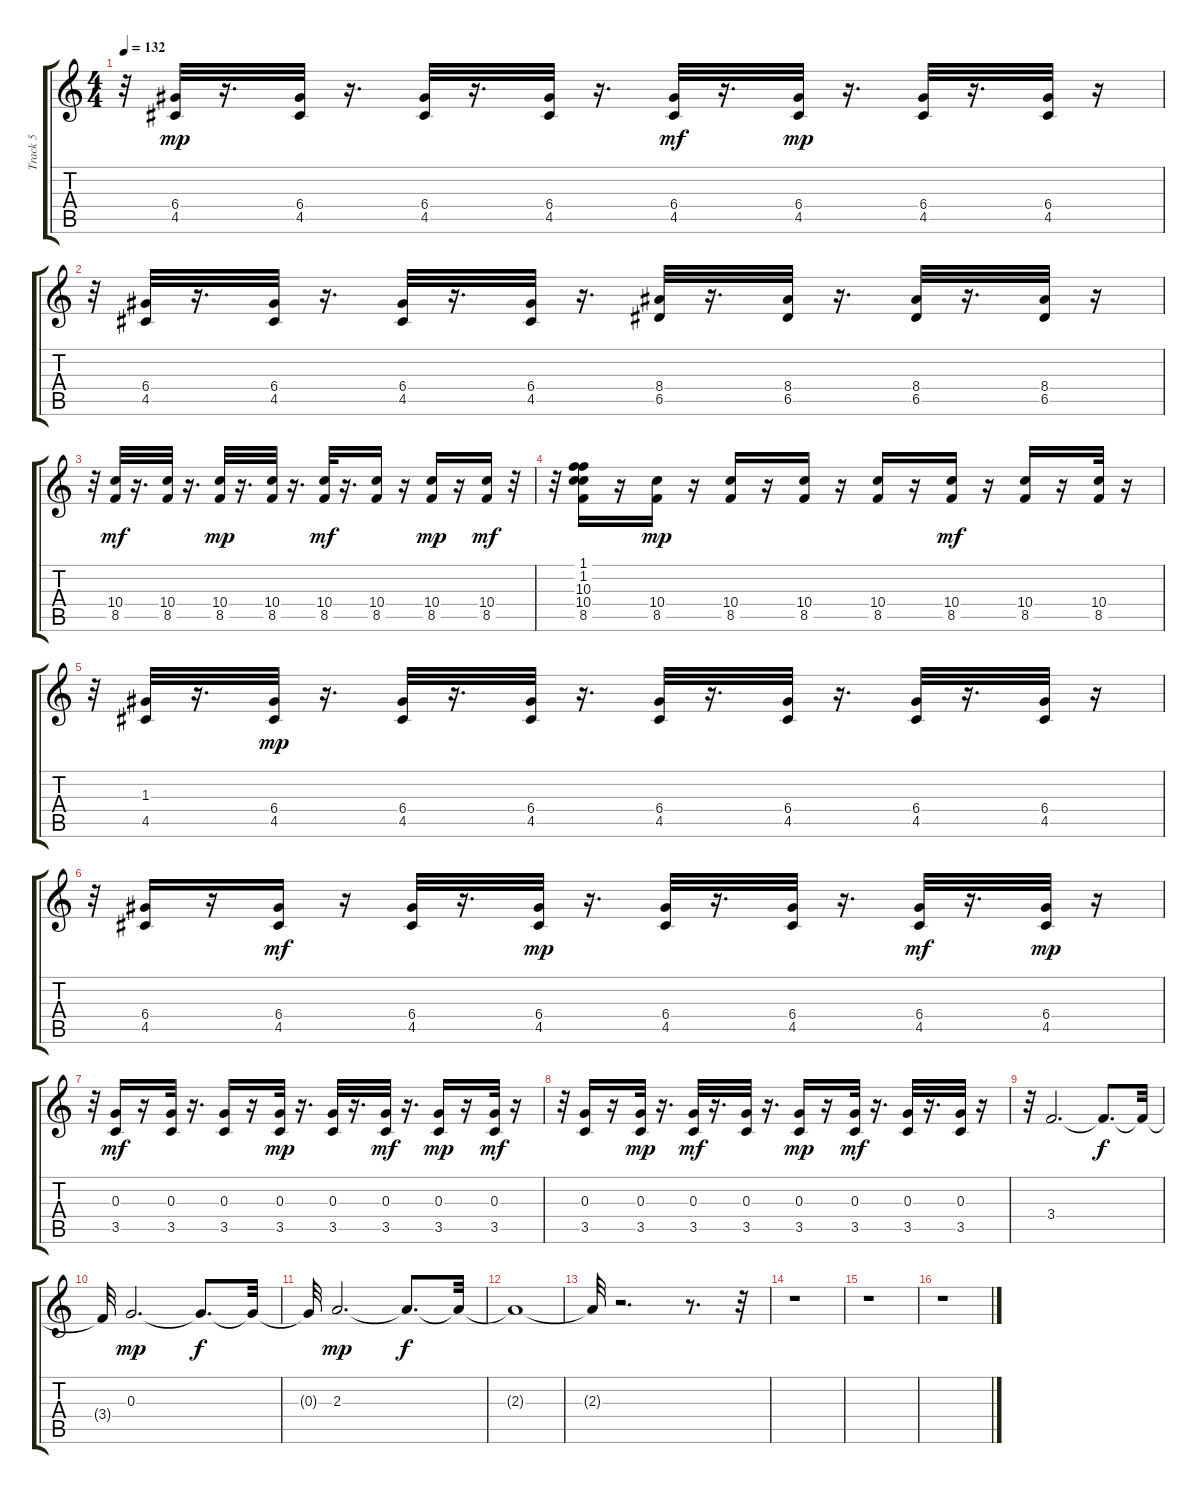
\track ("Track 5" "Track 5") {instrument distortionguitar}
\staff {score tabs}
\tuning (E4 B3 G3 D3 A2 E2) {hide}
\ts (4 4)
\tempo 132
\clef g2
\ks c
r.32{dy f} (6.4 4.5).32{dy mp} r.16{d} (6.4 4.5).32 r.16{d} (6.4 4.5).32 r.16{d} (6.4 4.5).32 r.16{d} (6.4 4.5).32{dy mf} r.16{d} (6.4 4.5).32{dy mp} r.16{d} (6.4 4.5).32 r.16{d} (6.4 4.5).32 r.16 |
r.32 (6.4 4.5).32 r.16{d} (6.4 4.5).32 r.16{d} (6.4 4.5).32 r.16{d} (6.4 4.5).32 r.16{d} (8.4 6.5).32 r.16{d} (8.4 6.5).32 r.16{d} (8.4 6.5).32 r.16{d} (8.4 6.5).32 r.16 |
r.32 (10.4 8.5).32{dy mf} r.16{d} (10.4 8.5).32 r.16{d} (10.4 8.5).32{dy mp} r.16{d} (10.4 8.5).32 r.16{d} (10.4 8.5).32{dy mf} r.16{d} (10.4 8.5).16 r.16 (10.4 8.5).16{dy mp} r.16 (10.4 8.5).16{dy mf} r.32 |
r.32 (1.1 1.2 10.3 10.4 8.5).16 r.16 (10.4 8.5).16{dy mp} r.16 (10.4 8.5).16 r.16 (10.4 8.5).16 r.16 (10.4 8.5).16 r.16 (10.4 8.5).16{dy mf} r.16 (10.4 8.5).16 r.16 (10.4 8.5).32 r.16 |
r.32 (1.3 4.5).32 r.16{d} (6.4 4.5).32{dy mp} r.16{d} (6.4 4.5).32 r.16{d} (6.4 4.5).32 r.16{d} (6.4 4.5).32 r.16{d} (6.4 4.5).32 r.16{d} (6.4 4.5).32 r.16{d} (6.4 4.5).32 r.16 |
r.32 (6.4 4.5).16 r.16 (6.4 4.5).16{dy mf} r.16 (6.4 4.5).32 r.16{d} (6.4 4.5).32{dy mp} r.16{d} (6.4 4.5).32 r.16{d} (6.4 4.5).32 r.16{d} (6.4 4.5).32{dy mf} r.16{d} (6.4 4.5).32{dy mp} r.16 |
r.32 (0.3 3.5).16{dy mf} r.16 (0.3 3.5).32 r.16{d} (0.3 3.5).16 r.16 (0.3 3.5).32{dy mp} r.16{d} (0.3 3.5).32 r.16{d} (0.3 3.5).32{dy mf} r.16{d} (0.3 3.5).16{dy mp} r.16 (0.3 3.5).32{dy mf} r.16 |
r.32 (0.3 3.5).16 r.16 (0.3 3.5).32{dy mp} r.16{d} (0.3 3.5).32{dy mf} r.16{d} (0.3 3.5).32 r.16{d} (0.3 3.5).16{dy mp} r.16 (0.3 3.5).32{dy mf} r.16{d} (0.3 3.5).32 r.16{d} (0.3 3.5).32 r.16 |
r.32 3.4.2{d} 3.4{t}.8{d dy f} 3.4{t}.32 |
3.4{t}.32 0.3.2{d dy mp} 0.3{t}.8{d dy f} 0.3{t}.32 |
0.3{t}.32 2.3.2{d dy mp} 2.3{t}.8{d dy f} 2.3{t}.32 |
2.3{t}.1 |
2.3{t}.32 r.2{d} r.8{d} r.32 |
r.1 |
r.1 |
r.1
